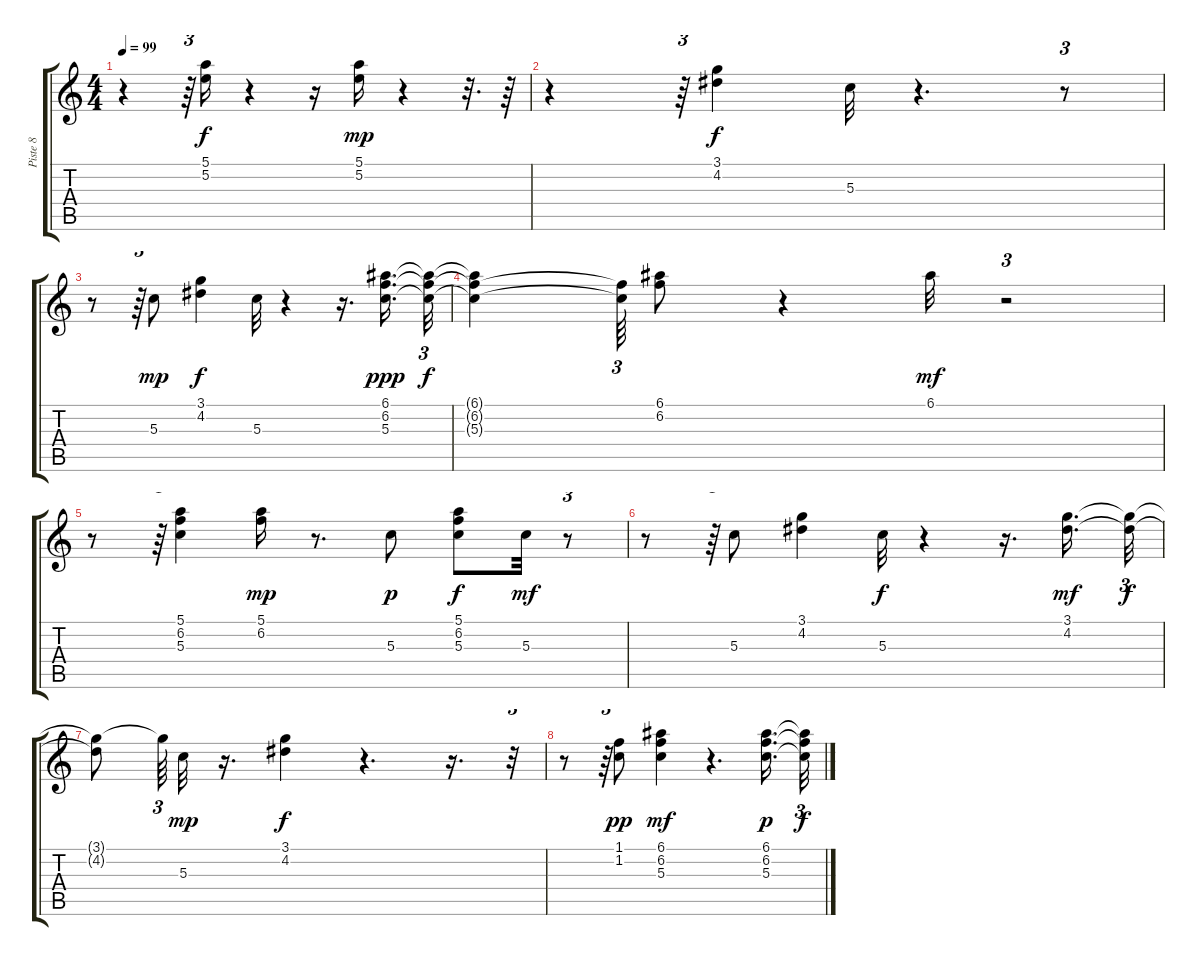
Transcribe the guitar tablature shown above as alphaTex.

\track ("Piste 8" "Piste 8") {instrument electricguitarclean}
\staff {score tabs}
\tuning (E4 B3 G3 D3 A2 E2) {hide}
\ts (4 4)
\tempo 99
\clef g2
\ks c
r.4{dy p} r.64{tu (3 2)} (5.1 5.2).16{dy f} r.4 r.16 (5.1 5.2).16{dy mp} r.4 r.32{d} r.64 |
r.4 r.64{tu (3 2)} (3.1 4.2).4{dy f} 5.3.32 r.4{d} r.8{tu (3 2)} |
r.8 r.64{tu (3 2)} 5.3.8{dy mp} (3.1 4.2).4{dy f} 5.3.32 r.4 r.16{d} (6.1 6.2 5.3).16{d dy ppp} (6.1{t} 6.2{t} 5.3{t}).32{tu (3 2) dy f} |
(6.1{t} 6.2{t} 5.3{t}).4 (6.2{t} 5.3{t}).64{tu (3 2)} (6.1 6.2).8 r.4 6.1.32{dy mf} r.2{tu (3 2)} |
r.8 r.64{tu (3 2)} (5.1 6.2 5.3).4 (5.1 6.2).16{dy mp} r.8{d} 5.3.8{dy p} (5.1 6.2 5.3).8{dy f} 5.3.32{dy mf} r.8{tu (3 2)} |
r.8 r.64{tu (3 2)} 5.3.8 (3.1 4.2).4 5.3.32{dy f} r.4 r.16{d} (3.1 4.2).16{d dy mf} (3.1{t} 4.2{t}).32{tu (3 2) dy f} |
(3.1{t} 4.2{t}).8 3.1{t}.64{tu (3 2)} 5.3.32{dy mp} r.16{d} (3.1 4.2).4{dy f} r.4{d} r.16{d} r.32{tu (3 2)} |
r.8 r.64{tu (3 2)} (1.1 1.2).8{dy pp} (6.1 6.2 5.3).4{dy mf} r.4{d} (6.1 6.2 5.3).16{d dy p} (6.1{t} 6.2{t} 5.3{t}).32{tu (3 2) dy f}
